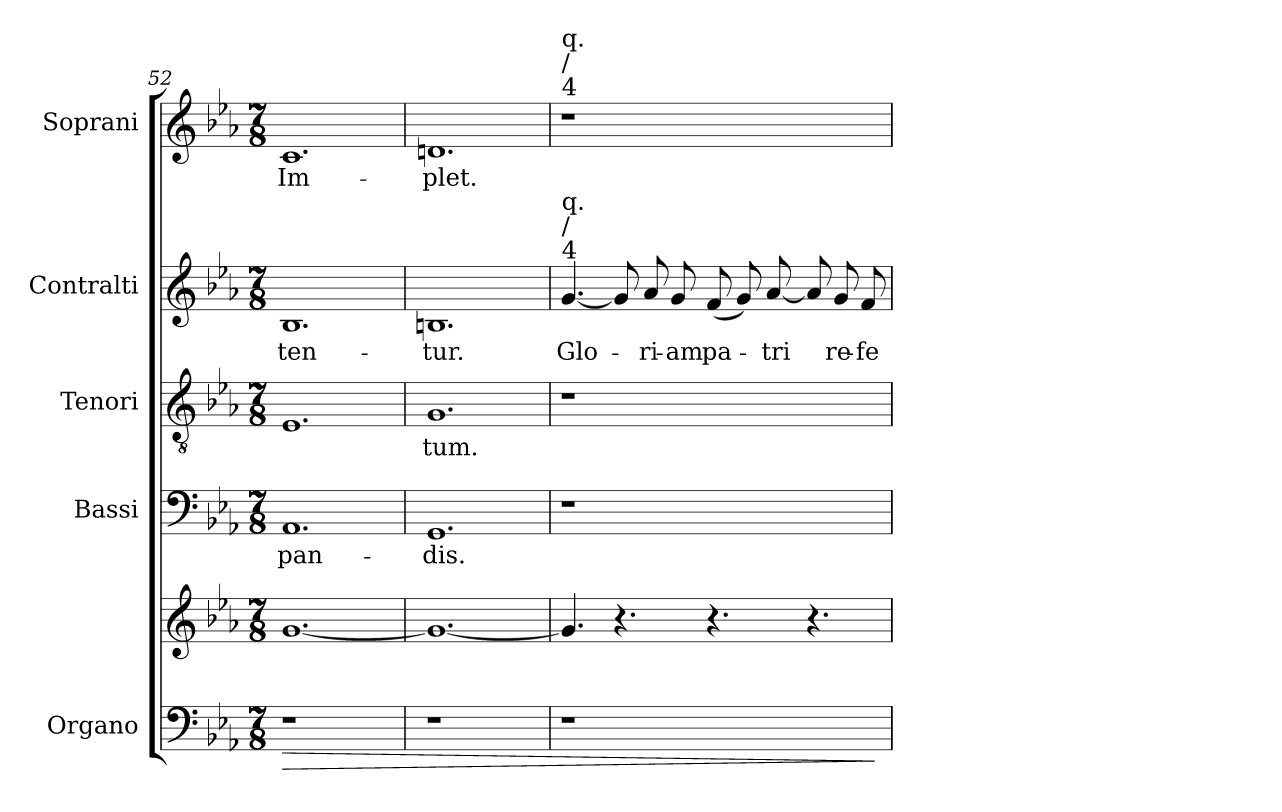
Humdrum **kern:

**kern	**kern	**dynam	**kern	**text	**kern	**text	**kern	**text	**kern	**text
*part5	*part5	*part5	*part4	*part4	*part3	*part3	*part2	*part2	*part1	*part1
*staff6	*staff5	*staff5/6	*staff4	*staff4	*staff3	*staff3	*staff2	*staff2	*staff1	*staff1
*I"Organo	*	*	*I"Bassi	*	*I"Tenori	*	*I"Contralti	*	*I"Soprani	*
*I'Org.	*	*	*I'B.	*	*I'T.	*	*I'C.	*	*I'S.	*
*clefF4	*clefG2	*	*clefF4	*	*clefGv2	*	*clefG2	*	*clefG2	*
*	*	*	*	*	*ITrd7c12	*	*	*	*	*
*k[b-e-a-]	*k[b-e-a-]	*	*k[b-e-a-]	*	*k[b-e-a-]	*	*k[b-e-a-]	*	*k[b-e-a-]	*
*E-:	*E-:	*	*E-:	*	*E-:	*	*E-:	*	*E-:	*
*M7/8	*M7/8	*	*M7/8	*	*M7/8	*	*M7/8	*	*M7/8	*
=52	=52	=52	=52	=52	=52	=52	=52	=52	=52	=52
!LO:N:vis=1	!	!LO:HP:b=2	!	!	!	!	!	!	!	!
!	!	!	!	!LO:LY:b:color=#000000	!	!	!	!	!	!
!	!	!	!	!	!	!	!	!LO:LY:b:color=#000000	!	!
!	!	!	!	!	!	!	!	!	!	!LO:LY:b:color=#000000
1.r	[1.gi	>	1.AA-i	pan-	1.EE-i	.	1.B-i	-ten-	1.ci	Im-
=53	=53	=53	=53	=53	=53	=53	=53	=53	=53	=53
!LO:N:vis=1	!	!	!	!	!	!	!	!	!	!
!	!	!	!	!LO:LY:b:color=#000000	!	!	!	!	!	!
!	!	!	!	!	!	!LO:LY:b:color=#000000	!	!	!	!
!	!	!	!	!	!	!	!	!LO:LY:b:color=#000000	!	!
!	!	!	!	!	!	!	!	!	!	!LO:LY:b:color=#000000
1.r	1.gi_	.	1.GGi	-dis.	1.GGi	-tum.	1.Bni	-tur.	1.dni	-plet.
!!LO:PB:g=z
=54	=54	=54	=54	=54	=54	=54	=54	=54	=54	=54
!LO:N:vis=1	!	!	!LO:N:vis=1	!	!LO:N:vis=1	!	!	!	!	!
!	!	!	!	!	!	!	!	!	!LO:TX:a:t=4	!
!	!	!	!	!	!	!	!	!	!LO:TX:t=/	!
!	!	!	!	!	!	!	!	!	!LO:TX:t=q.	!
!	!	!	!	!	!	!	!LO:TX:a:t=4	!	!	!
!	!	!	!	!	!	!	!LO:TX:t=/	!	!	!
!	!	!	!	!	!	!	!LO:TX:t=q.	!	!	!
!	!	!	!	!	!	!	!	!LO:LY:b:color=#000000	!LO:N:vis=1	!
1.r	4.gi/]	.	2..r	.	2..r	.	[4.gi/	Glo-	2..r	.
.	4.r	.	.	.	.	.	8gi/]	.	.	.
!	!	!	!	!	!	!	!	!LO:LY:b:color=#000000	!	!
.	.	.	.	.	.	.	8a-i/	-ri-	.	.
!	!	!	!	!	!	!	!	!LO:LY:b:color=#000000	!	!
.	.	.	.	.	.	.	8gi/	-am	.	.
!	!	!	!	!	!	!	!	!LO:LY:b:color=#000000	!	!
.	4.r	.	.	.	.	.	(8fi/	pa-	.	.
.	.	.	2ryy	.	2ryy	.	8gi/)	.	2ryy	.
!	!	!	!	!	!	!	!	!LO:LY:b:color=#000000	!	!
.	.	.	.	.	.	.	[8a-i/	-tri	.	.
.	4.r	.	.	.	.	.	8a-i/]	.	.	.
!	!	!	!	!	!	!	!	!LO:LY:b:color=#000000	!	!
.	.	.	.	.	.	.	8gi/	re-	.	.
!	!	!	!	!	!	!	!	!LO:LY:b:color=#000000	!	!
.	.	.	8ryy	.	8ryy	.	8fi/	-fe-	8ryy	.
.	.	]	.	.	.	.	.	.	.	.
=	=	=	=	=	=	=	=	=	=	=
*-	*-	*-	*-	*-	*-	*-	*-	*-	*-	*-
